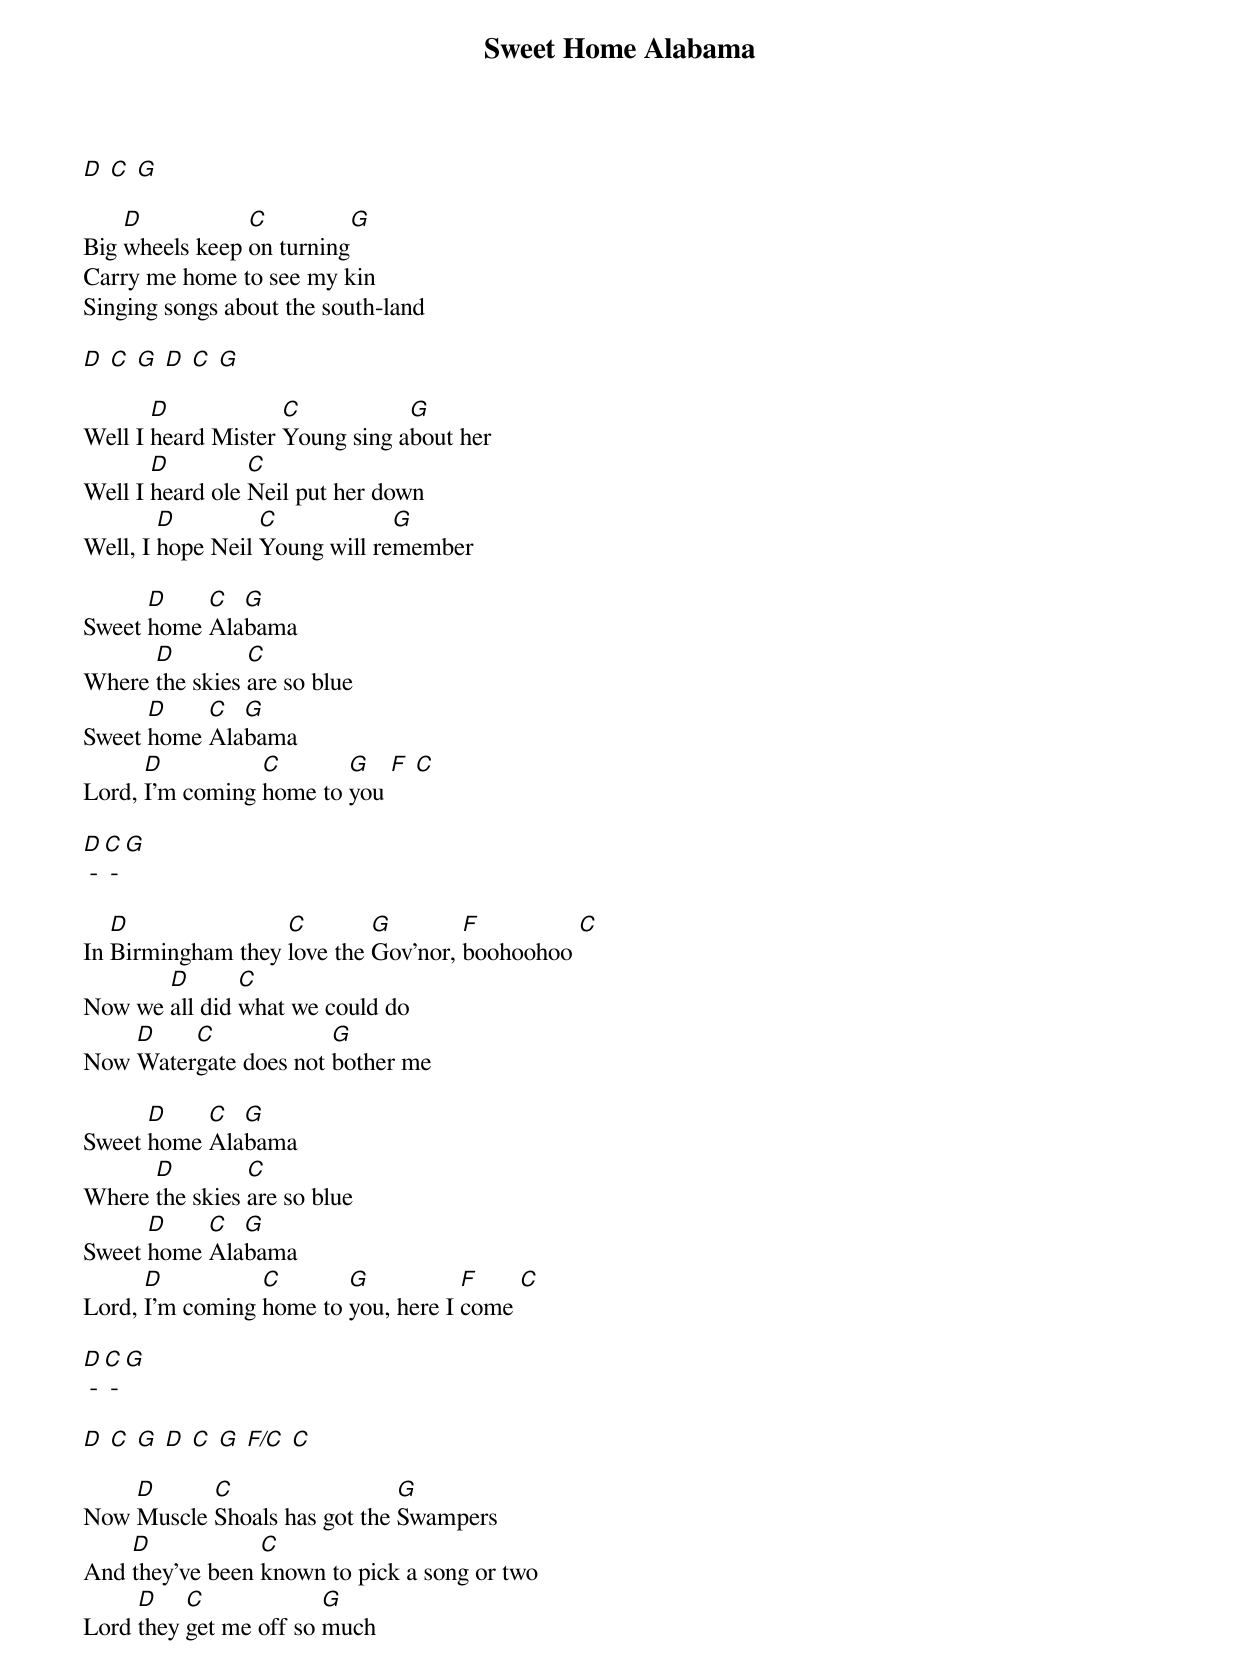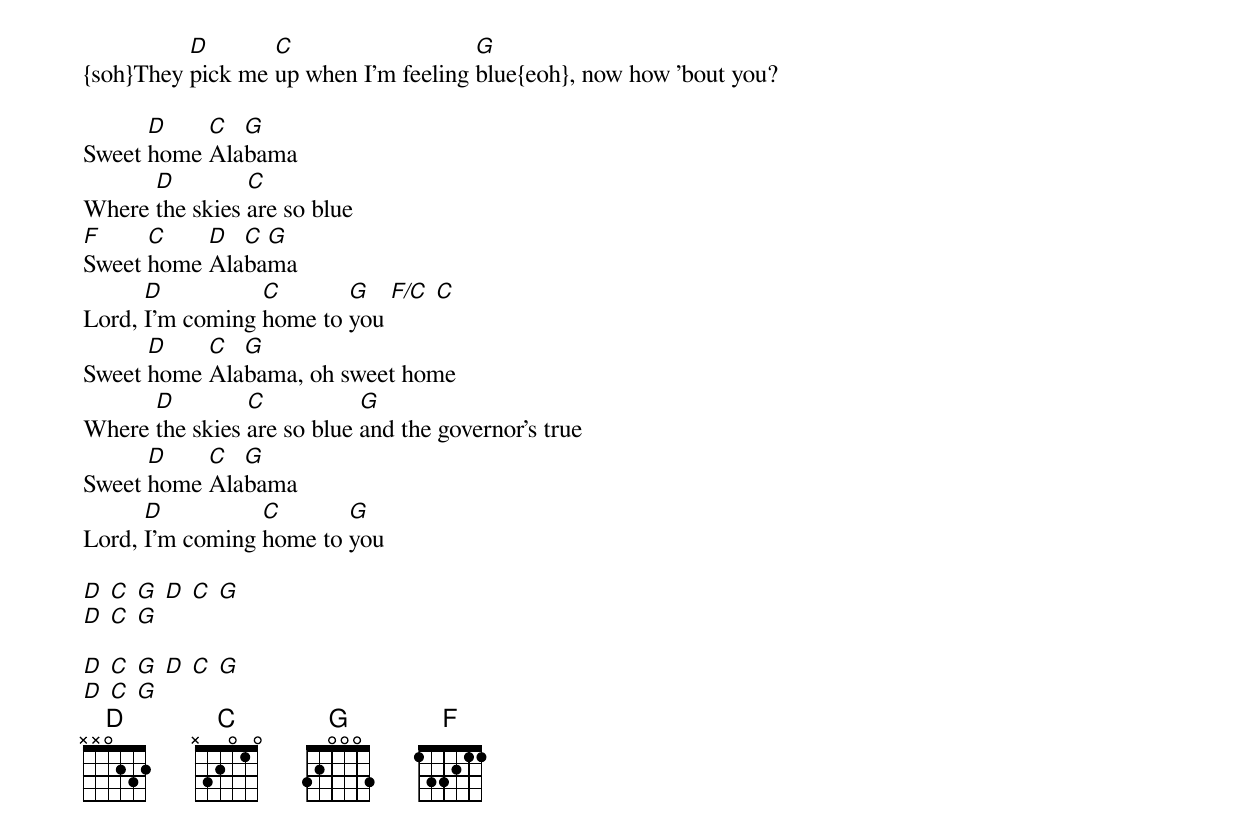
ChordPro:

{t: Sweet Home Alabama}
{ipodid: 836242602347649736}
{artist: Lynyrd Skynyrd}
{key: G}

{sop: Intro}
[D] [C] [G]
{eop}

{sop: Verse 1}
Big [D]wheels keep [C]on turning[G]
Carry me home to see my kin
Singing songs about the south-land
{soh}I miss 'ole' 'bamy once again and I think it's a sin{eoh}
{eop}

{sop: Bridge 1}
[D] [C] [G] [D] [C] [G]
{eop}

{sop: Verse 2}
Well I [D]heard Mister [C]Young sing a[G]bout her
Well I [D]heard ole [C]Neil put her down
Well, I [D]hope Neil [C]Young will re[G]member
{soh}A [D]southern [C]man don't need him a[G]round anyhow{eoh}
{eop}

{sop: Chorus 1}
Sweet [D]home [C]Ala[G]bama
Where [D]the skies [C]are so blue
Sweet [D]home [C]Ala[G]bama
Lord, [D]I'm coming [C]home to [G]you [F] [C]
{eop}

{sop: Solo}
[D] - [C] - [G]
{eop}

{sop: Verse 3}
In [D]Birmingham they [C]love the [G]Gov'nor, [F]boohoohoo [C]
Now we [D]all did [C]what we could do
Now [D]Water[C]gate does not [G]bother me
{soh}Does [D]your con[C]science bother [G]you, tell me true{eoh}
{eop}

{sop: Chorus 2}
Sweet [D]home [C]Ala[G]bama
Where [D]the skies [C]are so blue
Sweet [D]home [C]Ala[G]bama
Lord, [D]I'm coming [C]home to [G]you, here I [F]come [C]
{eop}

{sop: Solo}
[D] - [C] - [G]
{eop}

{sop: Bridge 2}
[D] [C] [G] [D] [C] [G] [F/C] [C]
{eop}

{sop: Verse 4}
Now [D]Muscle [C]Shoals has got the [G]Swampers
And [D]they've been [C]known to pick a song or two
Lord [D]they [C]get me off so [G]much
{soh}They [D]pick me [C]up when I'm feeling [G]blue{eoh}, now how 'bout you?
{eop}

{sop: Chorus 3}
Sweet [D]home [C]Ala[G]bama
Where [D]the skies [C]are so blue
[F]Sweet [C]home [D]Ala[C]ba[G]ma
Lord, [D]I'm coming [C]home to [G]you [F/C] [C]
Sweet [D]home [C]Ala[G]bama, oh sweet home
Where [D]the skies [C]are so blue [G]and the governor's true
Sweet [D]home [C]Ala[G]bama
Lord, [D]I'm coming [C]home to [G]you
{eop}

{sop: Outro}
[D] [C] [G] [D] [C] [G]
[D] [C] [G]
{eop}

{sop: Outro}
[D] [C] [G] [D] [C] [G]
[D] [C] [G]
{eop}
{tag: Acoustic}
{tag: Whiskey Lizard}
